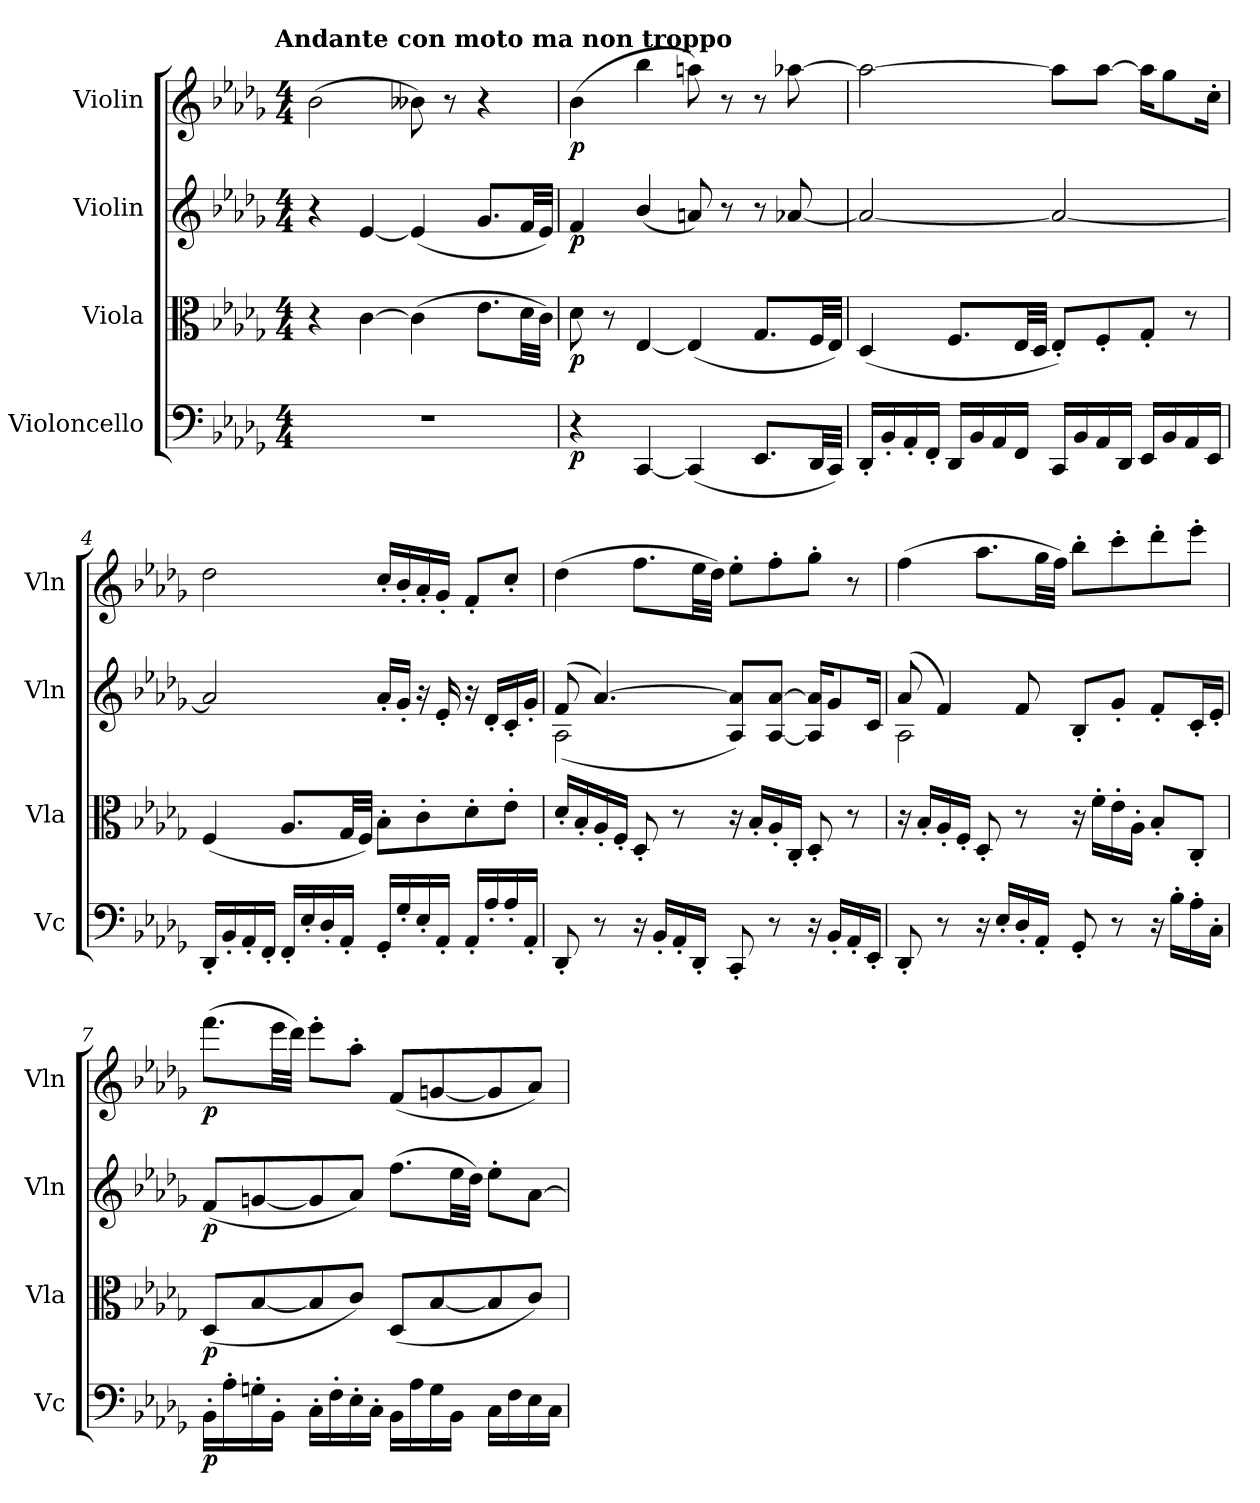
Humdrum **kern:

**kern	**dynam	**kern	**dynam	**kern	**dynam	**kern	**dynam
*part4	*part4	*part3	*part3	*part2	*part2	*part1	*part1
*staff4	*staff4	*staff3	*staff3	*staff2	*staff2	*staff1	*staff1
*I"Violoncello	*	*I"Viola	*	*I"Violin	*	*I"Violin	*
*I'Vc	*	*I'Vla	*	*I'Vln	*	*I'Vln	*
*clefF4	*	*clefC3	*	*clefG2	*	*clefG2	*
*k[b-e-a-d-g-]	*	*k[b-e-a-d-g-]	*	*k[b-e-a-d-g-]	*	*k[b-e-a-d-g-]	*
*D-:	*	*D-:	*	*D-:	*	*D-:	*
!!LO:TX:omd:t=Andante con moto ma non troppo
*M4/4	*	*M4/4	*	*M4/4	*	*M4/4	*
*MM64	*	*MM64	*	*MM64	*	*MM64	*
=1	=1	=1	=1	=1	=1	=1	=1
1r	.	4r	.	4r	.	(2b-\	.
.	.	[4c\	.	[4e-/	.	.	.
.	.	(4c\]	.	(4e-/]	.	8b--X\)	.
.	.	.	.	.	.	8r	.
.	.	8.e-\L	.	8.g-/L	.	4r	.
.	.	32d-\LL	.	32f/LL	.	.	.
.	.	32c\JJJ)	.	32e-/JJJ)	.	.	.
=2	=2	=2	=2	=2	=2	=2	=2
4r	p	8d-\	p	4f/	p	(4b-\	p
.	.	8r	.	.	.	.	.
[4CC/	.	[4E-/	.	(4b-/	.	4bb-\	.
(4CC/]	.	(4E-/]	.	8an/)	.	8aan\)	.
.	.	.	.	8r	.	8r	.
8.EE-/L	.	8.G-/L	.	8r	.	8r	.
.	.	.	.	[8a-X/	.	[8aa-X\	.
32DD-/LL	.	32F/LL	.	.	.	.	.
32CC/JJJ)	.	32E-/JJJ)	.	.	.	.	.
=3	=3	=3	=3	=3	=3	=3	=3
16DD-'/LL	.	(4D-/	.	2a-/_	.	2aa-\_	.
16BB-'/	.	.	.	.	.	.	.
16AA-'/	.	.	.	.	.	.	.
16FF'/JJ	.	.	.	.	.	.	.
16DD-/LL	.	8.F/L	.	.	.	.	.
16BB-/	.	.	.	.	.	.	.
16AA-/	.	.	.	.	.	.	.
16FF/JJ	.	32E-/LL	.	.	.	.	.
.	.	32D-/JJJ	.	.	.	.	.
16CC/LL	.	8E-'/L)	.	2a-/_	.	8aa-\L]	.
16BB-/	.	.	.	.	.	.	.
16AA-/	.	8F'/	.	.	.	[8aa-\J	.
16DD-/JJ	.	.	.	.	.	.	.
16EE-/LL	.	8G-'/J	.	.	.	16aa-\KL]	.
16BB-/	.	.	.	.	.	8gg-\	.
16AA-/	.	8r	.	.	.	.	.
16EE-/JJ	.	.	.	.	.	16cc'\Jk	.
=4	=4	=4	=4	=4	=4	=4	=4
16DD-'/LL	.	(4F/	.	2a-/]	.	2dd-\	.
16BB-'/	.	.	.	.	.	.	.
16AA-'/	.	.	.	.	.	.	.
16FF'/JJ	.	.	.	.	.	.	.
16FF'/LL	.	8.A-/L	.	.	.	.	.
16E-'/	.	.	.	.	.	.	.
16D-'/	.	.	.	.	.	.	.
16AA-'/JJ	.	32G-/LL	.	.	.	.	.
.	.	32F/JJJ)	.	.	.	.	.
16GG-'/LL	.	8B-'\L	.	16a-'/LL	.	16cc'/LL	.
16G-'/	.	.	.	16g-'/JJ	.	16b-'/	.
16E-'/	.	8c'\	.	16r	.	16a-'/	.
16AA-'/JJ	.	.	.	16e-'/	.	16g-'/JJ	.
16AA-'/LL	.	8d-'\	.	16r	.	8f'/L	.
16A-'/	.	.	.	16d-'/LL	.	.	.
16A-'/	.	8e-'\J	.	16c'/	.	8cc'/J	.
16AA-'/JJ	.	.	.	16g-'/JJ	.	.	.
=5	=5	=5	=5	=5	=5	=5	=5
*	*	*	*	*^	*	*	*
8DD-'/	.	16d-'/LL	.	(8f/	(2A-\	.	(4dd-\	.
.	.	16B-'/	.	.	.	.	.	.
8r	.	16A-'/	.	[4.a-/)	.	.	.	.
.	.	16F'/JJ	.	.	.	.	.	.
16r	.	8D-'/	.	.	.	.	8.ff\L	.
16BB-'/LL	.	.	.	.	.	.	.	.
16AA-'/	.	8r	.	.	.	.	.	.
16DD-'/JJ	.	.	.	.	.	.	32ee-\LL	.
.	.	.	.	.	.	.	32dd-\JJJ)	.
8CC'/	.	16r	.	8A-/ 8a-]/L)	2ryy	.	8ee-'\L	.
.	.	16B-'/LL	.	.	.	.	.	.
8r	.	16A-'/	.	[8A-/ [8a-/J	.	.	8ff'\	.
.	.	16C'/JJ	.	.	.	.	.	.
16r	.	8D-'/	.	16A-]/ 16a-]/KL	.	.	8gg-'\J	.
16BB-'/LL	.	.	.	8g-/	.	.	.	.
16AA-'/	.	8r	.	.	.	.	8r	.
16EE-'/JJ	.	.	.	16c/Jk	.	.	.	.
=6	=6	=6	=6	=6	=6	=6	=6	=6
8DD-'/	.	16r	.	(8a-/	2A-\	.	(4ff\	.
.	.	16B-'/LL	.	.	.	.	.	.
8r	.	16A-'/	.	4f/)	.	.	.	.
.	.	16F'/JJ	.	.	.	.	.	.
16r	.	8D-'/	.	.	.	.	8.aa-\L	.
16E-'/LL	.	.	.	.	.	.	.	.
16D-'/	.	8r	.	8f/	.	.	.	.
16AA-'/JJ	.	.	.	.	.	.	32gg-\LL	.
.	.	.	.	.	.	.	32ff\JJJ)	.
8GG-'/	.	16r	.	8B-'/L	2ryy	.	8bb-'\L	.
.	.	16f'\LL	.	.	.	.	.	.
8r	.	16e-'\	.	8g-'/J	.	.	8ccc'\	.
.	.	16A-'\JJ	.	.	.	.	.	.
16r	.	8B-'/L	.	8f'/L	.	.	8ddd-'\	.
16B-'\LL	.	.	.	.	.	.	.	.
16A-'\	.	8C'/J	.	16c'/L	.	.	8eee-'\J	.
16C'\JJ	.	.	.	16e-'/JJ	.	.	.	.
*	*	*	*	*v	*v	*	*	*
=7	=7	=7	=7	=7	=7	=7	=7
16BB-'\LL	p	(8D-/L	p	(8f/L	p	(8.fff\L	p
16A-'\	.	.	.	.	.	.	.
16Gn'\	.	[8B-/	.	[8gn/	.	.	.
16BB-'\JJ	.	.	.	.	.	32eee-\LL	.
.	.	.	.	.	.	32ddd-\JJJ)	.
16C'\LL	.	8B-/]	.	8g/]	.	8eee-'\L	.
16F'\	.	.	.	.	.	.	.
16E-'\	.	8c/J)	.	8a-/J)	.	8aa-'\J	.
16C'\JJ	.	.	.	.	.	.	.
16BB-\LL	.	(8D-/L	.	(8.ff\L	.	(8f/L	.
16A-\	.	.	.	.	.	.	.
16G\	.	[8B-/	.	.	.	[8gn/	.
16BB-\JJ	.	.	.	32ee-\LL	.	.	.
.	.	.	.	32dd-\JJJ)	.	.	.
16C\LL	.	8B-/]	.	8ee-'\L	.	8g/]	.
16F\	.	.	.	.	.	.	.
16E-\	.	8c/J)	.	[8a-\J	.	8a-/J)	.
16C\JJ	.	.	.	.	.	.	.
=	=	=	=	=	=	=	=
*-	*-	*-	*-	*-	*-	*-	*-
